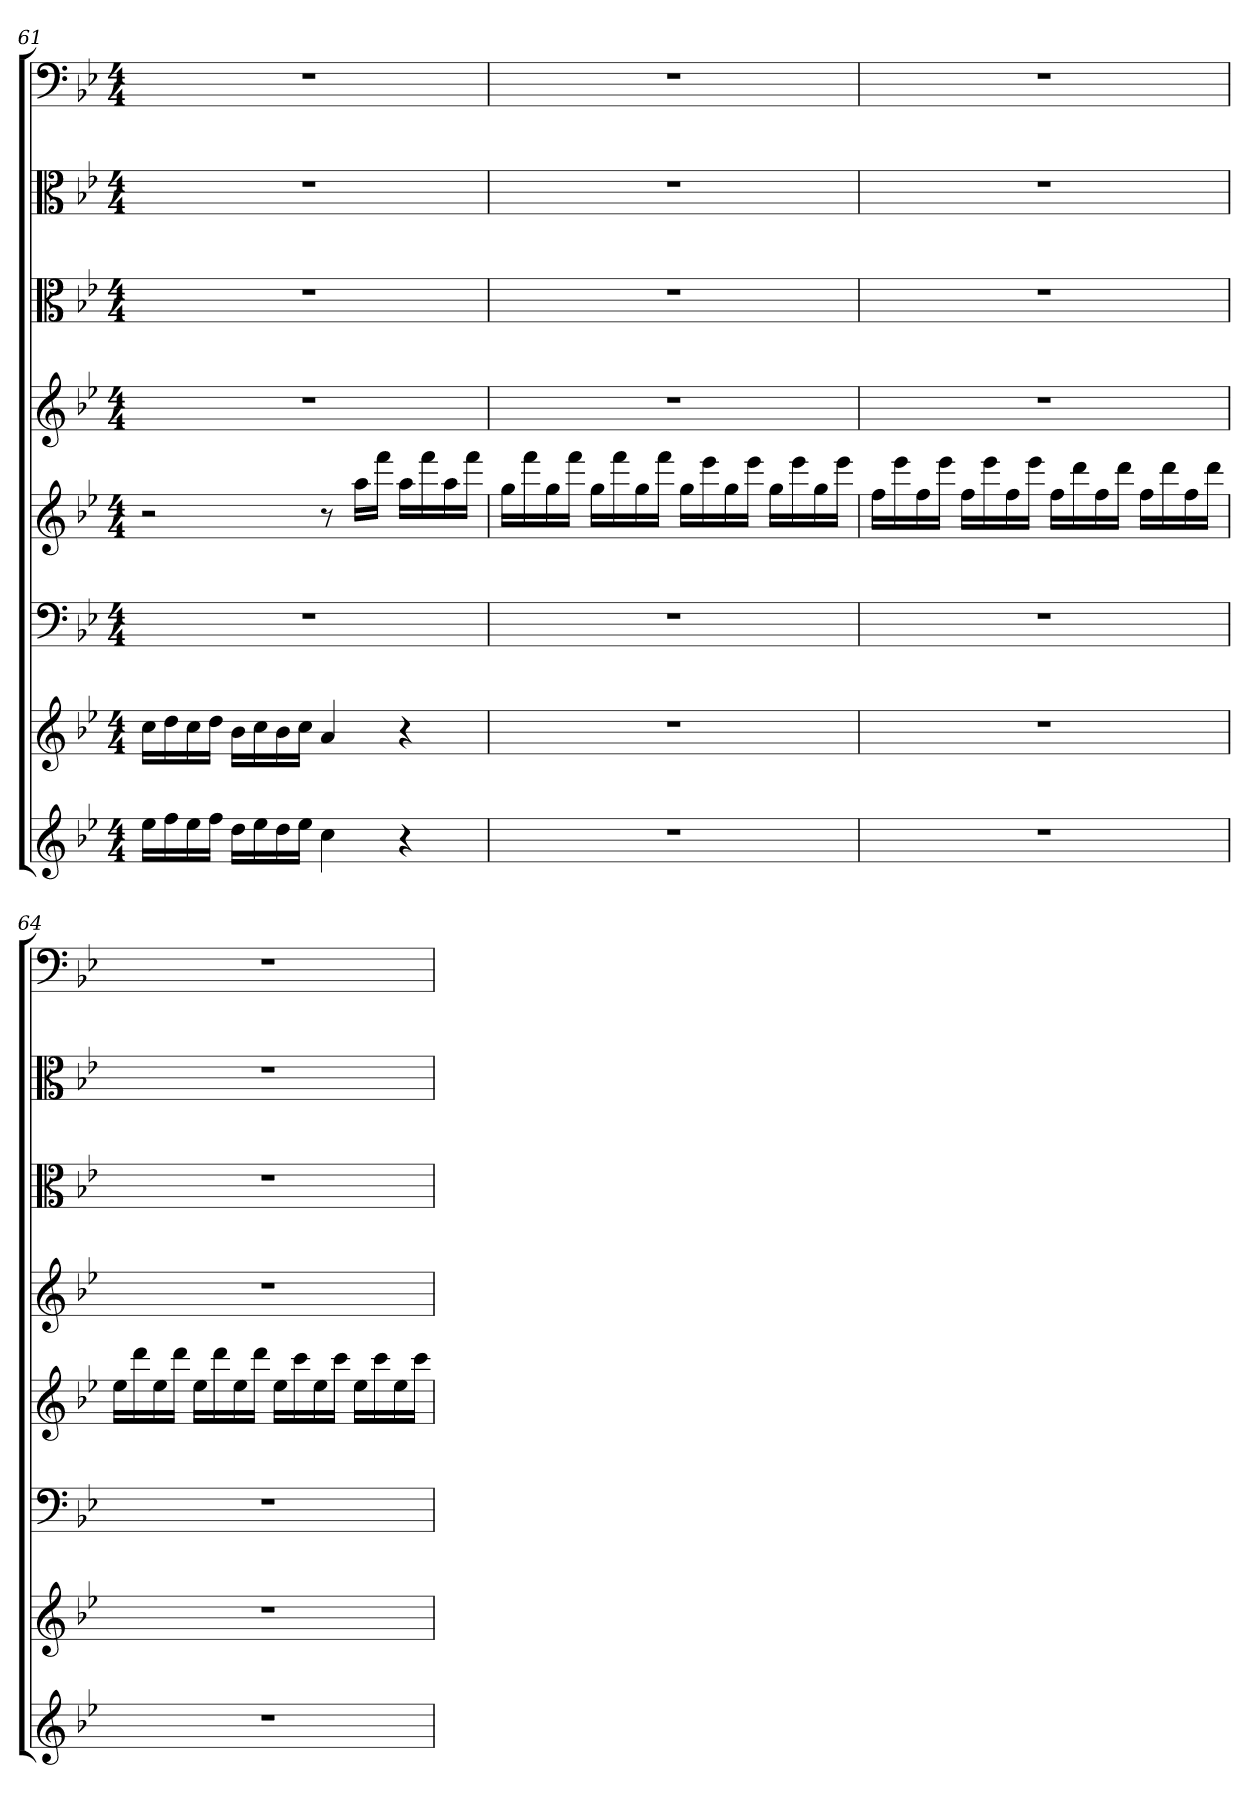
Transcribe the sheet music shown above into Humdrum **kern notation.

**kern	**kern	**kern	**kern	**kern	**kern	**kern	**kern
*part8	*part7	*part6	*part5	*part4	*part3	*part2	*part1
*staff8	*staff7	*staff6	*staff5	*staff4	*staff3	*staff2	*staff1
*clefG2	*clefG2	*clefF4	*clefG2	*clefG2	*clefC3	*clefC3	*clefF4
*k[b-e-]	*k[b-e-]	*k[b-e-]	*k[b-e-]	*k[b-e-]	*k[b-e-]	*k[b-e-]	*k[b-e-]
*B-:	*B-:	*B-:	*B-:	*B-:	*B-:	*B-:	*B-:
*M4/4	*M4/4	*M4/4	*M4/4	*M4/4	*M4/4	*M4/4	*M4/4
=61	=61	=61	=61	=61	=61	=61	=61
16ee-\LL	16cc\LL	1r	2r	1r	1r	1r	1r
16ff\	16dd\	.	.	.	.	.	.
16ee-\	16cc\	.	.	.	.	.	.
16ff\JJ	16dd\JJ	.	.	.	.	.	.
16dd\LL	16b-\LL	.	.	.	.	.	.
16ee-\	16cc\	.	.	.	.	.	.
16dd\	16b-\	.	.	.	.	.	.
16ee-\JJ	16cc\JJ	.	.	.	.	.	.
4cc\	4a/	.	8r	.	.	.	.
.	.	.	16aa\LL	.	.	.	.
.	.	.	16fff\JJ	.	.	.	.
4r	4r	.	16aa\LL	.	.	.	.
.	.	.	16fff\	.	.	.	.
.	.	.	16aa\	.	.	.	.
.	.	.	16fff\JJ	.	.	.	.
=62	=62	=62	=62	=62	=62	=62	=62
1r	1r	1r	16gg\LL	1r	1r	1r	1r
.	.	.	16fff\	.	.	.	.
.	.	.	16gg\	.	.	.	.
.	.	.	16fff\JJ	.	.	.	.
.	.	.	16gg\LL	.	.	.	.
.	.	.	16fff\	.	.	.	.
.	.	.	16gg\	.	.	.	.
.	.	.	16fff\JJ	.	.	.	.
.	.	.	16gg\LL	.	.	.	.
.	.	.	16eee-\	.	.	.	.
.	.	.	16gg\	.	.	.	.
.	.	.	16eee-\JJ	.	.	.	.
.	.	.	16gg\LL	.	.	.	.
.	.	.	16eee-\	.	.	.	.
.	.	.	16gg\	.	.	.	.
.	.	.	16eee-\JJ	.	.	.	.
=63	=63	=63	=63	=63	=63	=63	=63
1r	1r	1r	16ff\LL	1r	1r	1r	1r
.	.	.	16eee-\	.	.	.	.
.	.	.	16ff\	.	.	.	.
.	.	.	16eee-\JJ	.	.	.	.
.	.	.	16ff\LL	.	.	.	.
.	.	.	16eee-\	.	.	.	.
.	.	.	16ff\	.	.	.	.
.	.	.	16eee-\JJ	.	.	.	.
.	.	.	16ff\LL	.	.	.	.
.	.	.	16ddd\	.	.	.	.
.	.	.	16ff\	.	.	.	.
.	.	.	16ddd\JJ	.	.	.	.
.	.	.	16ff\LL	.	.	.	.
.	.	.	16ddd\	.	.	.	.
.	.	.	16ff\	.	.	.	.
.	.	.	16ddd\JJ	.	.	.	.
=64	=64	=64	=64	=64	=64	=64	=64
1r	1r	1r	16ee-\LL	1r	1r	1r	1r
.	.	.	16ddd\	.	.	.	.
.	.	.	16ee-\	.	.	.	.
.	.	.	16ddd\JJ	.	.	.	.
.	.	.	16ee-\LL	.	.	.	.
.	.	.	16ddd\	.	.	.	.
.	.	.	16ee-\	.	.	.	.
.	.	.	16ddd\JJ	.	.	.	.
.	.	.	16ee-\LL	.	.	.	.
.	.	.	16ccc\	.	.	.	.
.	.	.	16ee-\	.	.	.	.
.	.	.	16ccc\JJ	.	.	.	.
.	.	.	16ee-\LL	.	.	.	.
.	.	.	16ccc\	.	.	.	.
.	.	.	16ee-\	.	.	.	.
.	.	.	16ccc\JJ	.	.	.	.
=	=	=	=	=	=	=	=
*-	*-	*-	*-	*-	*-	*-	*-
